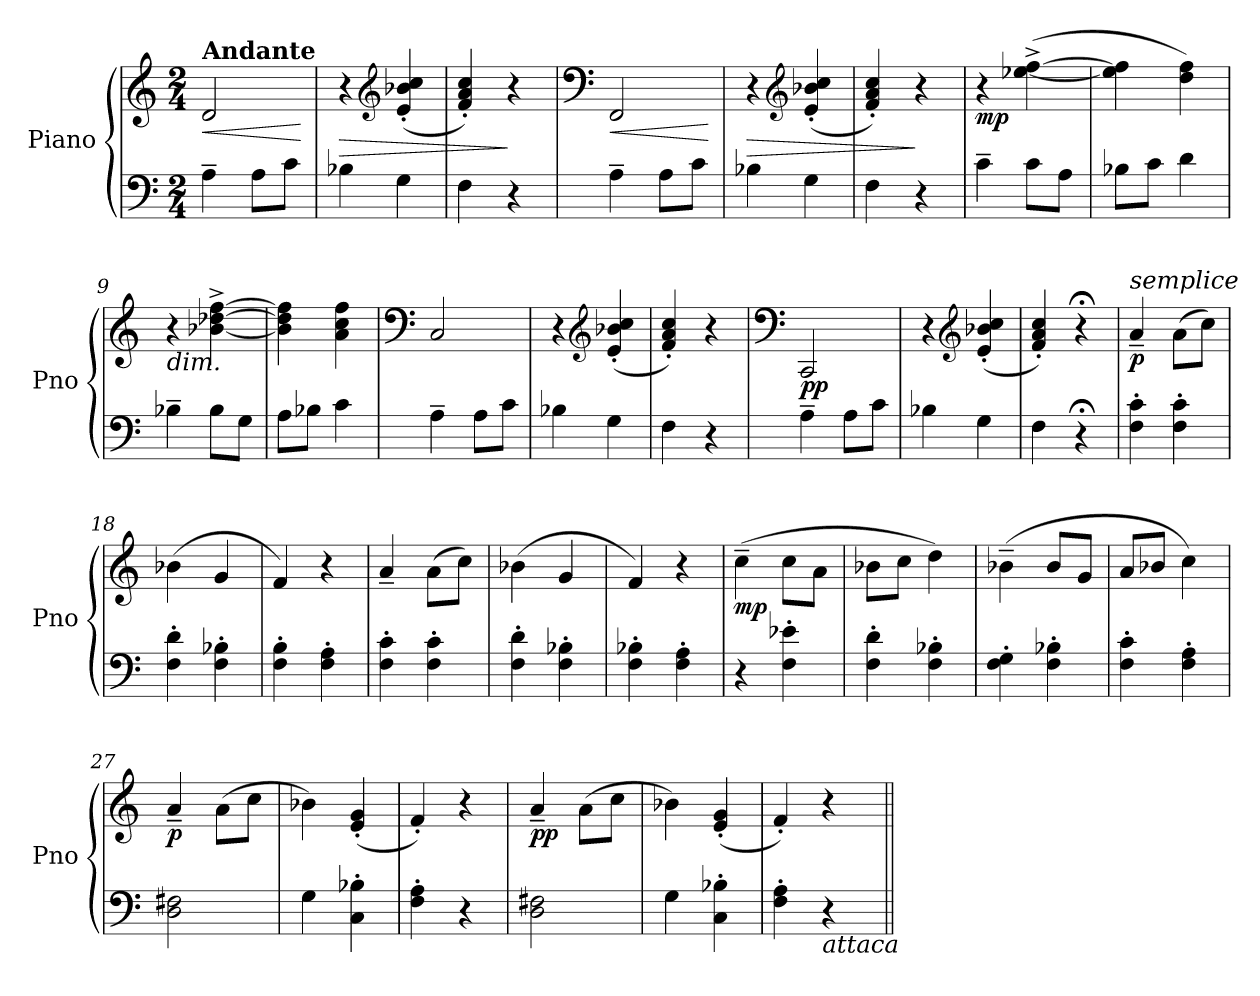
**kern	**kern	**dynam
*part1	*part1	*part1
*staff2	*staff1	*staff1/2
*I"Piano	*	*
*I'Pno	*	*
*clefF4	*clefG2	*
*k[]	*k[]	*
*M2/4	*M2/4	*
=1	=1	=1
!	!LO:TX:a:B:t=Andante	!
!	!	!LO:HP:b
4A~\	2d/	<
8A\L	.	.
8c\J	.	.
.	.	[
=2	=2	=2
!	!	!LO:HP:b
4B-X\	4r	>
*	*clefG2	*
4G\	(<4e/' 4b-X/' 4cc/'	.
=3	=3	=3
4F\	4f/' 4a/' 4cc/')	.
4r	4r	]
=4	=4	=4
*	*clefF4	*
!	!	!LO:HP:b
4A~\	2FF/	<
8A\L	.	.
8c\J	.	.
.	.	[
=5	=5	=5
!	!	!LO:HP:b
4B-X\	4r	>
*	*clefG2	*
4G\	(<4e/' 4b-X/' 4cc/'	.
=6	=6	=6
4F\	4f/' 4a/' 4cc/')	.
4r	4r	]
=7	=7	=7
!	!	!LO:DY:b
4c~\	4r	mp
8c\L	(<[4ee-X\^ [4ff\^	.
8A\J	.	.
=8	=8	=8
8B-X\L	4ee-\] 4ff\]	.
8c\J	.	.
4d\	4dd\ 4ff\)	.
!!LO:LB:g=z
=9	=9	=9
!	!LO:TX:b:i:t=dim.	!
4B-X~\	4r	.
8B-\L	[4b-X\^ [4dd-X\^ [4ff\^	.
8G\J	.	.
=10	=10	=10
8A\L	4b-\] 4dd-\] 4ff\]	.
8B-X\J	.	.
4c\	4a\ 4cc\ 4ff\	.
=11	=11	=11
*	*clefF4	*
4A~\	2C/	.
8A\L	.	.
8c\J	.	.
=12	=12	=12
4B-X\	4r	.
*	*clefG2	*
4G\	(<4e/' 4b-X/' 4cc/'	.
=13	=13	=13
4F\	4f/' 4a/' 4cc/')	.
4r	4r	.
=14	=14	=14
*	*clefF4	*
!	!	!LO:DY:b
4A~\	2CC/	pp
8A\L	.	.
8c\J	.	.
=15	=15	=15
4B-X\	4r	.
*	*clefG2	*
4G\	(<4e/' 4b-X/' 4cc/'	.
=16	=16	=16
4F\	4f/' 4a/' 4cc/')	.
4r;<	4r;<	.
!!LO:LB:g=z
=17	=17	=17
!	!LO:TX:a:i:t=semplice	!
!	!	!LO:DY:b
4F\' 4c\'	4a~/	p
4F\' 4c\'	(>8a\L	.
.	8cc\J)	.
=18	=18	=18
4F\' 4d\'	(>4b-X\	.
4F\' 4B-X\'	4g/	.
=19	=19	=19
4F\' 4B\'	4f/)	.
4F\' 4A\'	4r	.
=20	=20	=20
4F\' 4c\'	4a~/	.
4F\' 4c\'	(>8a\L	.
.	8cc\J)	.
=21	=21	=21
4F\' 4d\'	(>4b-X\	.
4F\' 4B-X\'	4g/	.
=22	=22	=22
4F\' 4B-X\'	4f/)	.
4F\' 4A\'	4r	.
=23	=23	=23
!	!	!LO:DY:b
4r	(>4cc~\	mp
4F\' 4e-X\'	8cc\L	.
.	8a\J	.
=24	=24	=24
4F\' 4d\'	8b-X\L	.
.	8cc\J	.
4F\' 4B-X\'	4dd\)	.
!!LO:LB:g=z
=25	=25	=25
4F\' 4G\'	(>4b-X~\	.
4F\' 4B-X\'	8b-/L	.
.	8g/J	.
=26	=26	=26
4F\' 4c\'	8a/L	.
.	8b-X/J	.
4F\' 4A\'	4cc\)	.
=27	=27	=27
!	!	!LO:DY:b
2D\ 2F#X\	4a~/	p
.	(>8a\L	.
.	8cc\J	.
=28	=28	=28
4G\	4b-X\)	.
4C\' 4B-X\'	(<4e/' 4g/'	.
=29	=29	=29
4F\' 4A\'	4f'/)	.
4r	4r	.
=30	=30	=30
!	!	!LO:DY:b
2D\ 2F#X\	4a~/	pp
.	(>8a\L	.
.	8cc\J	.
=31	=31	=31
4G\	4b-X\)	.
4C\' 4B-X\'	(<4e/' 4g/'	.
=32	=32	=32
4F\' 4A\'	4f'/)	.
!LO:TX:b:i:t=attaca	!	!
4r	4r	.
=||	=||	=||
*-	*-	*-
